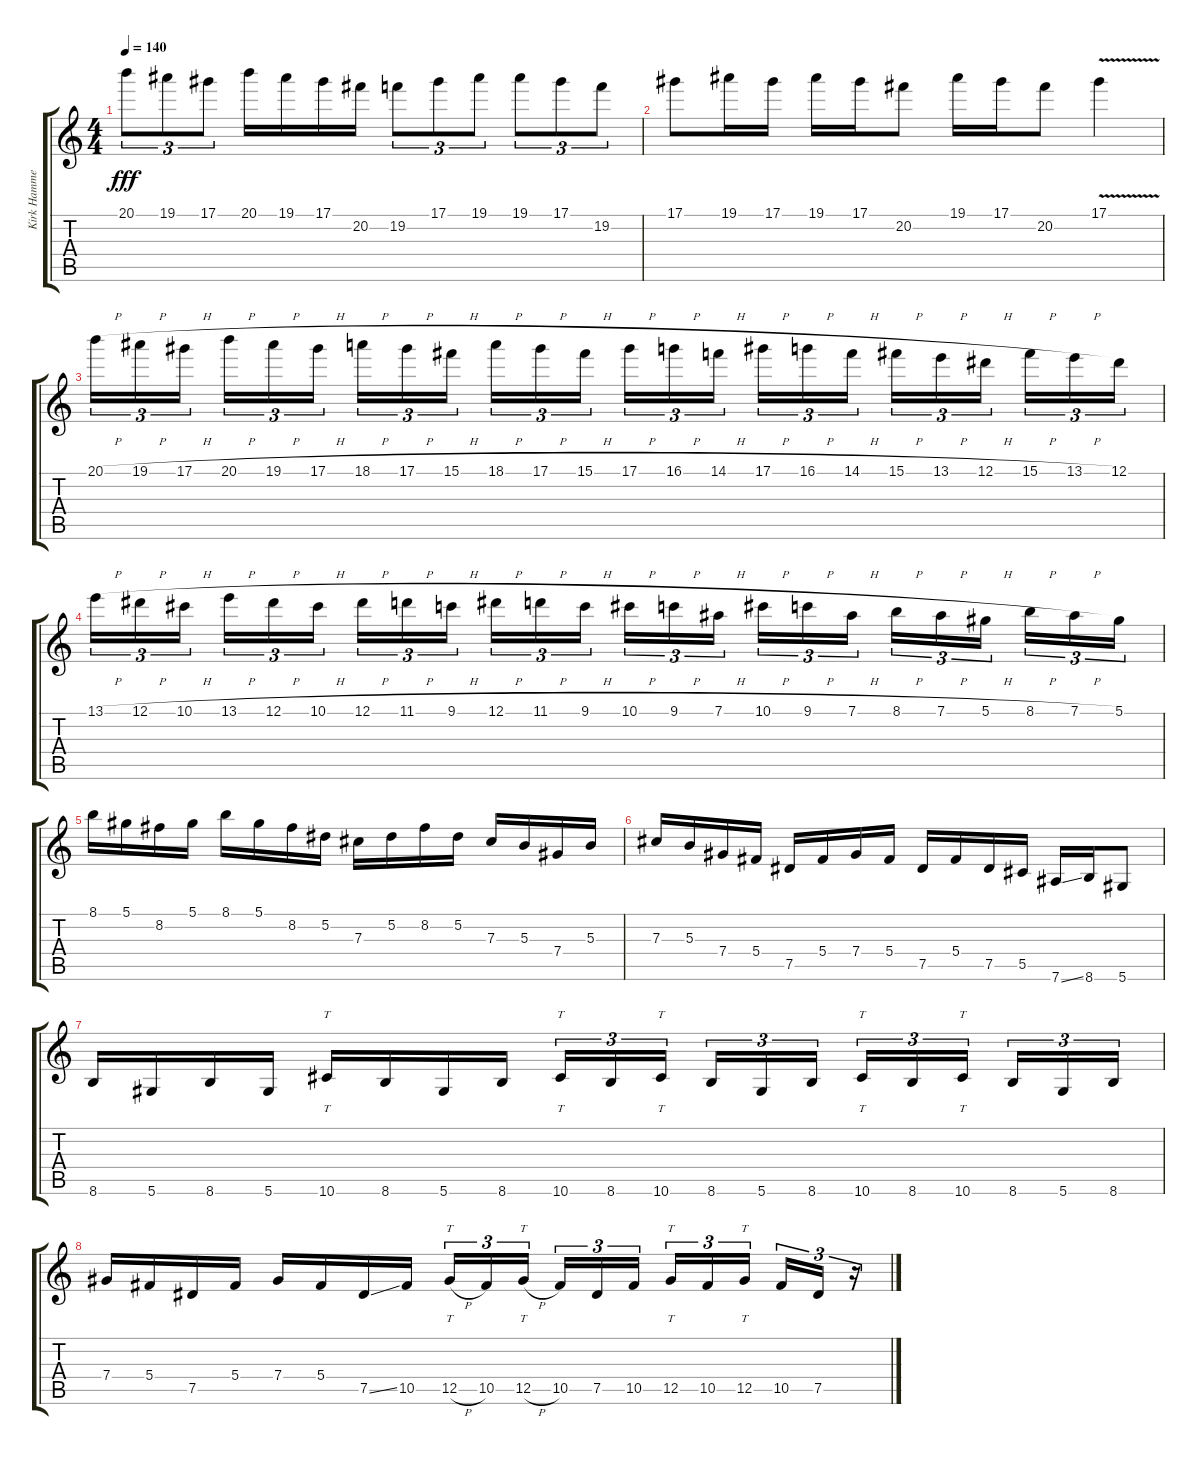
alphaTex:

\track ("Kirk Hammett (Distortion Guitar)" "Kirk Hamme") {instrument overdrivenguitar}
\staff {score tabs}
\tuning (Eb4 Bb3 Gb3 Db3 Ab2 Eb2) {hide}
\ts (4 4)
\tempo 140
\clef g2
\ks c
20.1.8{tu (3 2) dy fff} 19.1.8{tu (3 2)} 17.1.8{tu (3 2)} 20.1.16 19.1.16 17.1.16 20.2.16 19.2.8{tu (3 2)} 17.1.8{tu (3 2)} 19.1.8{tu (3 2)} 19.1.8{tu (3 2)} 17.1.8{tu (3 2)} 19.2.8{tu (3 2)} |
17.1.8 19.1.16 17.1.16 19.1.16 17.1.16 20.2.8 19.1.16 17.1.16 20.2.8 17.1{v}.4 |
20.1{h}.16{tu (3 2)} 19.1{h}.16{tu (3 2)} 17.1{h}.16{tu (3 2)} 20.1{h}.16{tu (3 2)} 19.1{h}.16{tu (3 2)} 17.1{h}.16{tu (3 2)} 18.1{h}.16{tu (3 2)} 17.1{h}.16{tu (3 2)} 15.1{h}.16{tu (3 2)} 18.1{h}.16{tu (3 2)} 17.1{h}.16{tu (3 2)} 15.1{h}.16{tu (3 2)} 17.1{h}.16{tu (3 2)} 16.1{h}.16{tu (3 2)} 14.1{h}.16{tu (3 2)} 17.1{h}.16{tu (3 2)} 16.1{h}.16{tu (3 2)} 14.1{h}.16{tu (3 2)} 15.1{h}.16{tu (3 2)} 13.1{h}.16{tu (3 2)} 12.1{h}.16{tu (3 2)} 15.1{h}.16{tu (3 2)} 13.1{h}.16{tu (3 2)} 12.1.16{tu (3 2)} |
13.1{h}.16{tu (3 2)} 12.1{h}.16{tu (3 2)} 10.1{h}.16{tu (3 2)} 13.1{h}.16{tu (3 2)} 12.1{h}.16{tu (3 2)} 10.1{h}.16{tu (3 2)} 12.1{h}.16{tu (3 2)} 11.1{h}.16{tu (3 2)} 9.1{h}.16{tu (3 2)} 12.1{h}.16{tu (3 2)} 11.1{h}.16{tu (3 2)} 9.1{h}.16{tu (3 2)} 10.1{h}.16{tu (3 2)} 9.1{h}.16{tu (3 2)} 7.1{h}.16{tu (3 2)} 10.1{h}.16{tu (3 2)} 9.1{h}.16{tu (3 2)} 7.1{h}.16{tu (3 2)} 8.1{h}.16{tu (3 2)} 7.1{h}.16{tu (3 2)} 5.1{h}.16{tu (3 2)} 8.1{h}.16{tu (3 2)} 7.1{h}.16{tu (3 2)} 5.1.16{tu (3 2)} |
8.1.16 5.1.16 8.2.16 5.1.16 8.1.16 5.1.16 8.2.16 5.2.16 7.3.16 5.2.16 8.2.16 5.2.16 7.3.16 5.3.16 7.4.16 5.3.16 |
7.3.16 5.3.16 7.4.16 5.4.16 7.5.16 5.4.16 7.4.16 5.4.16 7.5.16 5.4.16 7.5.16 5.5.16 7.6{ss}.16 8.6.16 5.6.8 |
8.6.16 5.6.16 8.6.16 5.6.16 10.6.16{tt} 8.6.16 5.6.16 8.6.16 10.6.16{tt tu (3 2)} 8.6.16{tu (3 2)} 10.6.16{tt tu (3 2)} 8.6.16{tu (3 2)} 5.6.16{tu (3 2)} 8.6.16{tu (3 2)} 10.6.16{tt tu (3 2)} 8.6.16{tu (3 2)} 10.6.16{tt tu (3 2)} 8.6.16{tu (3 2)} 5.6.16{tu (3 2)} 8.6.16{tu (3 2)} |
7.4.16 5.4.16 7.5.16 5.4.16 7.4.16 5.4.16 7.5{ss}.16 10.5.16 12.5{h}.16{tt tu (3 2)} 10.5.16{tu (3 2)} 12.5{h}.16{tt tu (3 2)} 10.5.16{tu (3 2)} 7.5.16{tu (3 2)} 10.5.16{tu (3 2)} 12.5.16{tt tu (3 2)} 10.5.16{tu (3 2)} 12.5.16{tt tu (3 2)} 10.5.16{tu (3 2)} 7.5.16{tu (3 2)} r.16{tu (3 2)}
